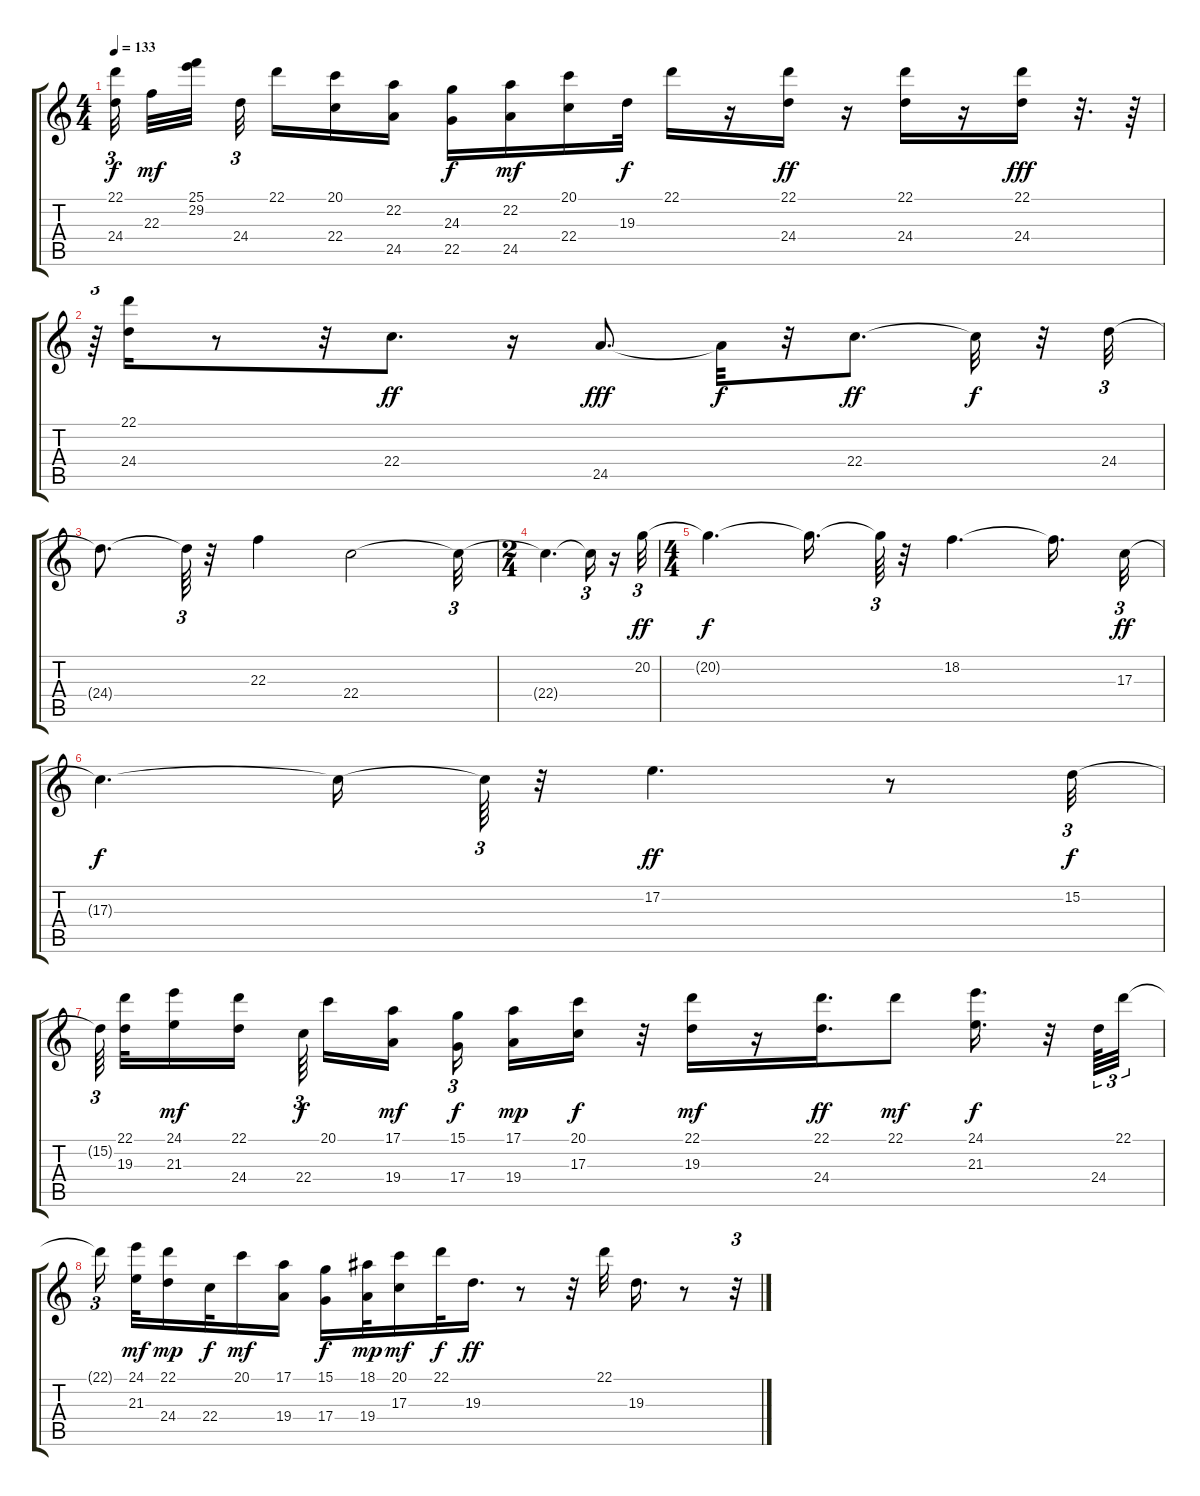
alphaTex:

\track "" {instrument stringensemble1}
\staff {score tabs}
\tuning (E4 B3 G3 D3 A2 E2) {hide}
\ts (4 4)
\tempo 133
\clef g2
\ks c
(22.1{t} 24.4{t}).32{tu (3 2) dy f beam splitsecondary} 22.3.32{dy mf} (25.1 29.2).32{beam splitsecondary} 24.4.32{tu (3 2) beam splitsecondary} 22.1.16 (20.1 22.4).16 (22.2 24.5).16 (24.3 22.5).16{dy f} (22.2 24.5).16{dy mf} (20.1 22.4).16 19.3.32{dy f} 22.1.16{txt ""} r.16 (22.1 24.4).16{dy ff} r.16 (22.1 24.4).16 r.16 (22.1 24.4).16{dy fff} r.32{d} r.64 |
r.64{tu (3 2)} (22.1 24.4).16 r.8 r.32 22.4.8{d dy ff} r.16 24.5.8{d dy fff} 24.5{t}.32{dy f} r.32 22.4.8{d dy ff} 22.4{t}.32{dy f} r.32 24.4.32{tu (3 2)} |
24.4{t}.8{d} 24.4{t}.64{tu (3 2)} r.32 22.3.4 22.4.2 22.4{t}.32{tu (3 2)} |
\ts (2 4)
22.4{t}.4{d} 22.4{t}.16{tu (3 2)} r.16 20.2.32{tu (3 2) dy ff} |
\ts (4 4)
20.2{t}.4{d dy f} 20.2{t}.16{d} 20.2{t}.64{tu (3 2)} r.32 18.2.4{d} 18.2{t}.16{d} 17.3.32{tu (3 2) dy ff} |
17.3{t}.4{d dy f} 17.3{t}.16 17.3{t}.64{tu (3 2)} r.32 17.2.4{d dy ff} r.8 15.2.32{tu (3 2) dy f} |
15.2{t}.64{tu (3 2) beam splitsecondary} (22.1 19.3).32 (24.1 21.3).16{dy mf} (22.1 24.4).16{beam splitsecondary} 22.4.64{tu (3 2) dy f beam splitsecondary} 20.1.16 (17.1 19.4).16{dy mf} (15.1 17.4).16{tu (3 2) dy f beam splitsecondary} (17.1 19.4).16{dy mp} (20.1 17.3).16{dy f} r.32 (22.1 19.3).16{dy mf} r.16 (22.1 24.4).16{d dy ff} 22.1.8{dy mf} (24.1 21.3).16{d dy f} r.32 24.4.64{tu (3 2)} 22.1.32{tu (3 2)} |
22.1{t}.16{tu (3 2) beam splitsecondary} (24.1 21.3).32{dy mf} (22.1 24.4).16{dy mp} 22.4.32{dy f} 20.1.16{dy mf} (17.1 19.4).16 (15.1 17.4).16{dy f} (18.1 19.4).32{dy mp} (20.1 17.3).16{dy mf} 22.1.32{dy f} 19.3.16{d dy ff} r.8 r.32 22.1.32 19.3.16{d} r.8 r.32{tu (3 2)}
